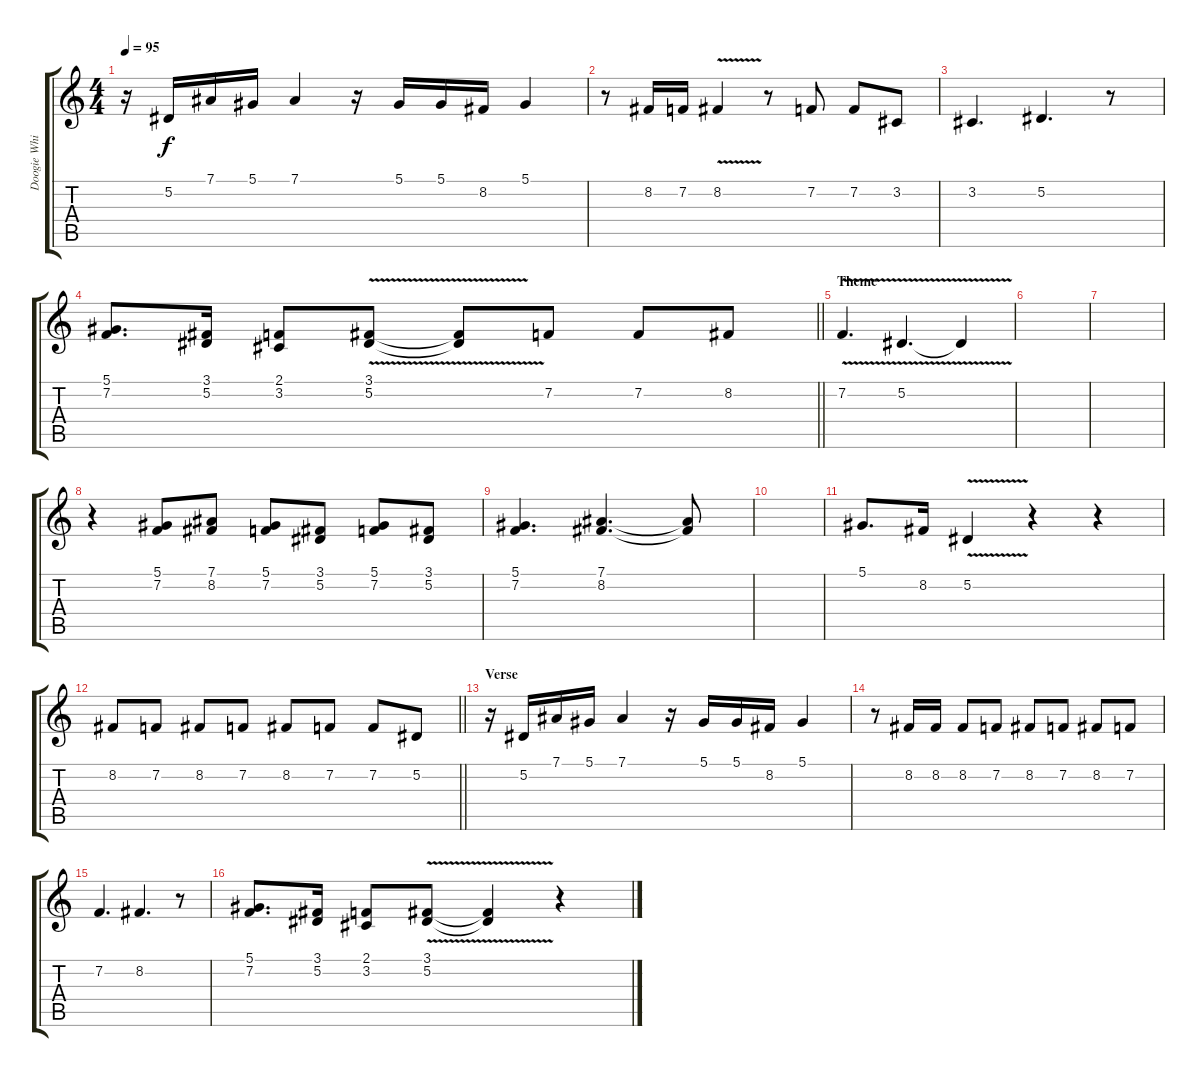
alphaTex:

\track ("Doogie White" "Doogie Whi") {instrument lead2sawtooth}
\staff {score tabs}
\tuning (Eb4 Bb3 Gb3 Db3 Ab2 Eb2) {hide}
\ts (4 4)
\tempo 95
\clef g2
\ks c
r.16{dy f} 5.2.16 7.1.16 5.1.16 7.1.4 r.16 5.1.16 5.1.16 8.2.16 5.1.4 |
r.8 8.2.16 7.2.16 8.2{v}.4 r.8 7.2.8 7.2.8 3.2.8 |
3.2.4{d} 5.2.4{d} r.8 |
\barLineRight lightlight
(5.1 7.2).8{d} (3.1 5.2).16 (2.1 3.2).8 (3.1 5.2{v}).8 (3.1{t} 5.2{t}).8 7.2.8 7.2.8 8.2.8 |
\section ("" "Theme")
7.2{v}.4{d} 5.2{v}.4{d} 5.2{t}.4 |
|
|
r.4 (5.1 7.2).8 (7.1 8.2).8 (5.1 7.2).8 (3.1 5.2).8 (5.1 7.2).8 (3.1 5.2).8 |
(5.1 7.2).4{d} (7.1 8.2).4{d} (7.1{t} 8.2{t}).8 |
|
5.1.8{d} 8.2.16 5.2{v}.4 r.4 r.4 |
\barLineRight lightlight
8.2.8 7.2.8 8.2.8 7.2.8 8.2.8 7.2.8 7.2.8 5.2.8 |
\section ("" "Verse")
r.16 5.2.16 7.1.16 5.1.16 7.1.4 r.16 5.1.16 5.1.16 8.2.16 5.1.4 |
r.8 8.2.16 8.2.16 8.2.8 7.2.8 8.2.8 7.2.8 8.2.8 7.2.8 |
7.2.4{d} 8.2.4{d} r.8 |
(5.1 7.2).8{d} (3.1 5.2).16 (2.1 3.2).8 (3.1 5.2{v}).8 (3.1{t} 5.2{t}).4 r.4
